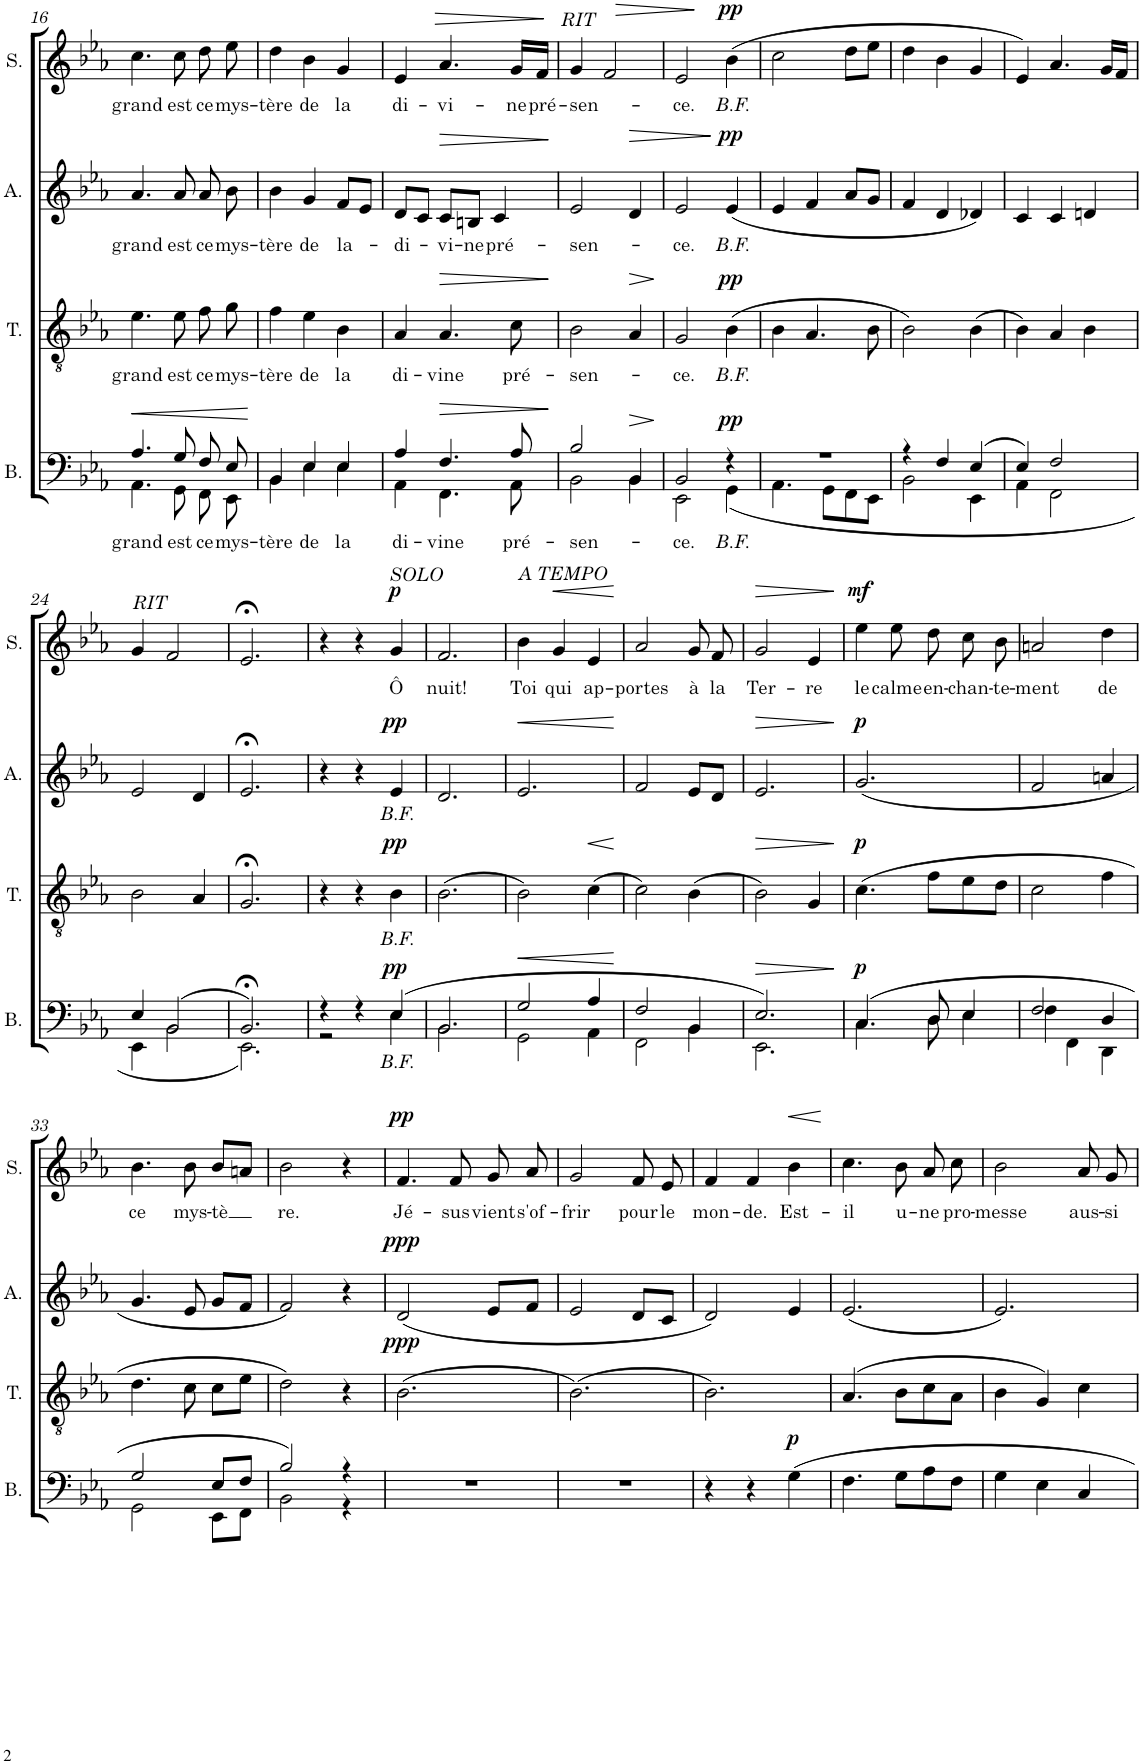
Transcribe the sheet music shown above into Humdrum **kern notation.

**kern	**text	**dynam	**kern	**text	**dynam	**kern	**text	**dynam	**kern	**text	**dynam
*part4	*part4	*part4	*part3	*part3	*part3	*part2	*part2	*part2	*part1	*part1	*part1
*staff4	*staff4	*staff4	*staff3	*staff3	*staff3	*staff2	*staff2	*staff2	*staff1	*staff1	*staff1
*I"Basse	*	*	*I"Ténor	*	*	*I"Alto	*	*	*I"Soprane	*	*
*I'B.	*	*	*I'T.	*	*	*I'A.	*	*	*I'S.	*	*
!!LO:PB:g=z
*clefF4	*	*	*clefGv2	*	*	*clefG2	*	*	*clefG2	*	*
*k[b-e-a-]	*	*	*k[b-e-a-]	*	*	*k[b-e-a-]	*	*	*k[b-e-a-]	*	*
*M3/4	*	*	*M3/4	*	*	*M3/4	*	*	*M3/4	*	*
=16	=16	=16	=16	=16	=16	=16	=16	=16	=16	=16	=16
!	!LO:LY:b	!LO:HP:b	!	!LO:LY:b	!	!	!LO:LY:b	!	!	!LO:LY:b	!
*^	*	*	*	*	*	*	*	*	*	*	*
4.A-/	4.AA-\	grand	<	4.e-\	grand	.	4.a-/	grand	.	4.cc\	grand	.
!	!	!LO:LY:b	!	!	!LO:LY:b	!	!	!LO:LY:b	!	!	!LO:LY:b	!
8G/	8GG\	est	.	8e-\	est	.	8a-/	est	.	8cc\	est	.
!	!	!LO:LY:b	!	!	!LO:LY:b	!	!	!LO:LY:b	!	!	!LO:LY:b	!
8F/	8FF\	ce	.	8f\	ce	.	8a-/	ce	.	8dd\	ce	.
!	!	!LO:LY:b	!	!	!LO:LY:b	!	!	!LO:LY:b	!	!	!LO:LY:b	!
8E-/	8EE-\	mys-	.	8g\	mys-	.	8b-\	mys-	.	8ee-\	mys-	.
*v	*v	*	*	*	*	*	*	*	*	*	*	*
.	.	[	.	.	.	.	.	.	.	.	.
=17	=17	=17	=17	=17	=17	=17	=17	=17	=17	=17	=17
*^	*	*	*	*	*	*	*	*	*	*	*
!	!	!LO:LY:b	!	!	!LO:LY:b	!	!	!LO:LY:b	!	!	!LO:LY:b	!
4BB-/	4BB-\	-tère	.	4f\	-tère	.	4b-\	-tère	.	4dd\	-tère	.
!	!	!LO:LY:b	!	!	!LO:LY:b	!	!	!LO:LY:b	!	!	!LO:LY:b	!
4E-/	4E-\	de	.	4e-\	de	.	4g/	de	.	4b-\	de	.
!	!	!LO:LY:b	!	!	!LO:LY:b	!	!	!LO:LY:b	!	!	!LO:LY:b	!
4E-/	4E-\	la	.	4B-\	la	.	8f/L	la-	.	4g/	la	.
.	.	.	.	.	.	.	8e-/J	.	.	.	.	.
=18	=18	=18	=18	=18	=18	=18	=18	=18	=18	=18	=18	=18
!	!	!LO:LY:b	!	!	!LO:LY:b	!	!	!LO:LY:b	!	!	!LO:LY:b	!
4A-/	4AA-\	di-	.	4A-/	di-	.	8d/L	-di-	.	4e-/	di-	.
.	.	.	.	.	.	.	8c/J	.	.	.	.	.
!	!	!LO:LY:b	!LO:HP:b	!	!LO:LY:b	!LO:HP:b	!	!LO:LY:b	!LO:HP:b	!	!LO:LY:b	!LO:HP:b
4.F/	4.FF\	-vine	>	4.A-/	-vine	>	8c/L	-vi-	>	4.a-/	-vi-	>
!	!	!	!	!	!	!	!	!LO:LY:b	!	!	!	!
.	.	.	.	.	.	.	8Bn/J	-ne	.	.	.	.
!	!	!	!	!	!	!	!	!LO:LY:b	!	!	!	!
.	.	.	.	.	.	.	4c/	pré-	.	.	.	.
!	!	!LO:LY:b	!	!	!LO:LY:b	!	!	!	!	!	!LO:LY:b	!
8A-/	8AA-\	pré-	.	8c\	pré-	.	.	.	.	16g/LL	-ne	.
!	!	!	!	!	!	!	!	!	!	!	!LO:LY:b	!
.	.	.	.	.	.	.	.	.	.	16f/JJ	pré-	.
*v	*v	*	*	*	*	*	*	*	*	*	*	*
.	.	]	.	.	]	.	.	]	.	.	]
=19	=19	=19	=19	=19	=19	=19	=19	=19	=19	=19	=19
*^	*	*	*	*	*	*	*	*	*	*	*
!	!	!	!	!	!	!	!	!	!	!LO:TX:a:i:t=RIT	!	!
!	!	!LO:LY:b	!	!	!LO:LY:b	!	!	!LO:LY:b	!	!	!LO:LY:b	!
2B-/	2BB-\	-sen-	.	2B-\	-sen-	.	2e-/	-sen-	.	4g/	-sen-	.
!	!	!	!	!	!	!	!	!	!	!	!	!LO:HP:b
.	.	.	.	.	.	.	.	.	.	2f/	.	>
!	!	!	!LO:HP:b	!	!	!LO:HP:b	!	!	!LO:HP:b	!	!	!
4BB-/	4BB-\	.	>	4A-/	.	>	4d/	.	>	.	.	.
*v	*v	*	*	*	*	*	*	*	*	*	*	*
.	.	]	.	.	]	.	.	.	.	.	.
=20	=20	=20	=20	=20	=20	=20	=20	=20	=20	=20	=20
*^	*	*	*	*	*	*	*	*	*	*	*
!	!	!LO:LY:b	!	!	!LO:LY:b	!	!	!LO:LY:b	!	!	!LO:LY:b	!
2BB-/	2EE-\	-ce.	.	2G/	-ce.	.	2e-/	-ce.	.	2e-/	-ce.	.
!	!	!LO:LY:b	!LO:DY:a	!	!LO:LY:b	!LO:DY:a	!	!LO:LY:b	!LO:DY:n=1:a	!	!LO:LY:b	!LO:DY:n=1:a
4r	(4GG\	B.F.	pp	(4B-\	B.F.	pp	(4e-/	B.F.	] pp	(4b-\	B.F.	] pp
=21	=21	=21	=21	=21	=21	=21	=21	=21	=21	=21	=21	=21
2.r	4.AA-\	.	.	4B-\	.	.	4e-/	.	.	2cc\	.	.
.	.	.	.	4.A-/	.	.	4f/	.	.	.	.	.
.	8GG\L	.	.	.	.	.	.	.	.	.	.	.
.	8FF\	.	.	.	.	.	8a-/L	.	.	8dd\L	.	.
.	8EE-\J	.	.	8B-\	.	.	8g/J	.	.	8ee-\J	.	.
=22	=22	=22	=22	=22	=22	=22	=22	=22	=22	=22	=22	=22
4r	2BB-\	.	.	2B-\)	.	.	4f/	.	.	4dd\	.	.
4F/	.	.	.	.	.	.	4d/	.	.	4b-\	.	.
(4E-/	4EE-\	.	.	(4B-\	.	.	4d-X/)	.	.	4g/	.	.
=23	=23	=23	=23	=23	=23	=23	=23	=23	=23	=23	=23	=23
4E-/)	4AA-\	.	.	4B-\)	.	.	4c/	.	.	4e-/)	.	.
2F/	2FF\	.	.	4A-/	.	.	4c/	.	.	4.a-/	.	.
.	.	.	.	4B-\	.	.	4dn/	.	.	.	.	.
.	.	.	.	.	.	.	.	.	.	16g/LL	.	.
.	.	.	.	.	.	.	.	.	.	16f/JJ	.	.
!!LO:LB:g=z
=24	=24	=24	=24	=24	=24	=24	=24	=24	=24	=24	=24	=24
!	!	!	!	!	!	!	!	!	!	!LO:TX:a:i:t=RIT	!	!
4E-/	4EE-\	.	.	2B-\	.	.	2e-/	.	.	4g/	.	.
(2BB-/	2BB-\	.	.	.	.	.	.	.	.	2f/	.	.
.	.	.	.	4A-/	.	.	4d/	.	.	.	.	.
=25	=25	=25	=25	=25	=25	=25	=25	=25	=25	=25	=25	=25
2.BB-;</)	2.EE-\)	.	.	2.G;</	.	.	2.e-;</	.	.	2.e-;</	.	.
=26	=26	=26	=26	=26	=26	=26	=26	=26	=26	=26	=26	=26
4r	2r	.	.	4r	.	.	4r	.	.	4r	.	.
4r	.	.	.	4r	.	.	4r	.	.	4r	.	.
!	!	!	!	!	!	!	!	!	!	!LO:TX:a:i:t=SOLO	!	!
!	!	!LO:LY:b	!LO:DY:a	!	!LO:LY:b	!LO:DY:a	!	!LO:LY:b	!LO:DY:a	!	!LO:LY:b	!LO:DY:a
(4E-/	4E-\	B.F.	pp	4B-\	B.F.	pp	4e-/	B.F.	pp	4g/	Ô	p
=27	=27	=27	=27	=27	=27	=27	=27	=27	=27	=27	=27	=27
!	!	!	!	!	!	!	!	!	!	!	!LO:LY:b	!
2.BB-/	2.BB-\	.	.	(2.B-\	.	.	2.d/	.	.	2.f/	nuit!	.
=28	=28	=28	=28	=28	=28	=28	=28	=28	=28	=28	=28	=28
!	!	!	!	!	!	!	!	!	!	!LO:TX:a:i:t=A TEMPO	!	!
!	!	!	!LO:HP:b	!	!	!	!	!	!LO:HP:b	!	!LO:LY:b	!
2G/	2GG\	.	<	2B-\)	.	.	2.e-/	.	<	4b-\	Toi	.
!	!	!	!	!	!	!	!	!	!	!	!LO:LY:b	!LO:HP:b
.	.	.	.	.	.	.	.	.	.	4g/	qui	<
!	!	!	!	!	!	!LO:HP:b	!	!	!	!	!LO:LY:b	!
4A-/	4AA-\	.	.	(4c\	.	<	.	.	.	4e-/	ap-	.
*v	*v	*	*	*	*	*	*	*	*	*	*	*
.	.	[	.	.	[	.	.	[	.	.	[
=29	=29	=29	=29	=29	=29	=29	=29	=29	=29	=29	=29
*^	*	*	*	*	*	*	*	*	*	*	*
!	!	!	!	!	!	!	!	!	!	!	!LO:LY:b	!
2F/	2FF\	.	.	2c\)	.	.	2f/	.	.	2a-/	-portes	.
!	!	!	!	!	!	!	!	!	!	!	!LO:LY:b	!
4BB-/	4BB-\	.	.	(4B-\	.	.	8e-/L	.	.	8g/	à	.
!	!	!	!	!	!	!	!	!	!	!	!LO:LY:b	!
.	.	.	.	.	.	.	8d/J	.	.	8f/	la	.
=30	=30	=30	=30	=30	=30	=30	=30	=30	=30	=30	=30	=30
!	!	!	!LO:HP:b	!	!	!LO:HP:b	!	!	!LO:HP:b	!	!LO:LY:b	!LO:HP:b
2.E-/)	2.EE-\	.	>	2B-\)	.	>	2.e-/	.	>	2g/	Ter-	>
!	!	!	!	!	!	!	!	!	!	!	!LO:LY:b	!
.	.	.	.	4G/	.	.	.	.	.	4e-/	-re	.
*v	*v	*	*	*	*	*	*	*	*	*	*	*
.	.	]	.	.	]	.	.	]	.	.	]
=31	=31	=31	=31	=31	=31	=31	=31	=31	=31	=31	=31
*^	*	*	*	*	*	*	*	*	*	*	*
!	!	!	!LO:DY:a	!	!	!LO:DY:a	!	!	!LO:DY:a	!	!LO:LY:b	!LO:DY:a
(4.C/	4.C\	.	p	(4.c\	.	p	(2.g/	.	p	4ee-\	le	mf
!	!	!	!	!	!	!	!	!	!	!	!LO:LY:b	!
.	.	.	.	.	.	.	.	.	.	8ee-\	calme	.
!	!	!	!	!	!	!	!	!	!	!	!LO:LY:b	!
8D/	8D\	.	.	8f\L	.	.	.	.	.	8dd\	en-	.
!	!	!	!	!	!	!	!	!	!	!	!LO:LY:b	!
4E-/	4E-\	.	.	8e-\	.	.	.	.	.	8cc\	-chan-	.
!	!	!	!	!	!	!	!	!	!	!	!LO:LY:b	!
.	.	.	.	8d\J	.	.	.	.	.	8b-\	-te-	.
=32	=32	=32	=32	=32	=32	=32	=32	=32	=32	=32	=32	=32
!	!	!	!	!	!	!	!	!	!	!	!LO:LY:b	!
2F/	4F\	.	.	2c\	.	.	2f/	.	.	2an/	-ment	.
.	4FF\	.	.	.	.	.	.	.	.	.	.	.
!	!	!	!	!	!	!	!	!	!	!	!LO:LY:b	!
4D/	4DD\	.	.	4f\	.	.	4an/	.	.	4dd\	de	.
!!LO:LB:g=z
=33	=33	=33	=33	=33	=33	=33	=33	=33	=33	=33	=33	=33
!	!	!	!	!	!	!	!	!	!	!	!LO:LY:b	!
2G/	2GG\	.	.	4.d\	.	.	4.g/	.	.	4.b-\	ce	.
!	!	!	!	!	!	!	!	!	!	!	!LO:LY:b	!
.	.	.	.	8c\	.	.	8e-/	.	.	8b-\	mys-	.
!	!	!	!	!	!	!	!	!	!	!	!LO:LY:b	!
8E-/L	8EE-\L	.	.	8c\L	.	.	8g/L	.	.	8b-/L	-tè	.
8F/J	8FF\J	.	.	8e-\J	.	.	8f/J	.	.	8an/J	.	.
=34	=34	=34	=34	=34	=34	=34	=34	=34	=34	=34	=34	=34
!	!	!	!	!	!	!	!	!	!	!	!LO:LY:b	!
2B-/)	2BB-\	.	.	2d\)	.	.	2f/)	.	.	2b-\	re.	.
4r	4r	.	.	4r	.	.	4r	.	.	4r	.	.
=35	=35	=35	=35	=35	=35	=35	=35	=35	=35	=35	=35	=35
!	!	!	!	!	!	!LO:DY:a	!	!	!LO:DY:a	!	!LO:LY:b	!LO:DY:a
*v	*v	*	*	*	*	*	*	*	*	*	*	*
2.r	.	.	(2.B-\	.	ppp	(2d/	.	ppp	4.f/	Jé-	pp
!	!	!	!	!	!	!	!	!	!	!LO:LY:b	!
.	.	.	.	.	.	.	.	.	8f/	-sus	.
!	!	!	!	!	!	!	!	!	!	!LO:LY:b	!
.	.	.	.	.	.	8e-/L	.	.	8g/	vient	.
!	!	!	!	!	!	!	!	!	!	!LO:LY:b	!
.	.	.	.	.	.	8f/J	.	.	8a-/	s'of-	.
=36	=36	=36	=36	=36	=36	=36	=36	=36	=36	=36	=36
!	!	!	!	!	!	!	!	!	!	!LO:LY:b	!
2.r	.	.	(2.B-\)	.	.	2e-/	.	.	2g/	-frir	.
!	!	!	!	!	!	!	!	!	!	!LO:LY:b	!
.	.	.	.	.	.	8d/L	.	.	8f/	pour	.
!	!	!	!	!	!	!	!	!	!	!LO:LY:b	!
.	.	.	.	.	.	8c/J	.	.	8e-/	le	.
=37	=37	=37	=37	=37	=37	=37	=37	=37	=37	=37	=37
!	!	!	!	!	!	!	!	!	!	!LO:LY:b	!
4r	.	.	2.B-\)	.	.	2d/)	.	.	4f/	mon-	.
!	!	!	!	!	!	!	!	!	!	!LO:LY:b	!
4r	.	.	.	.	.	.	.	.	4f/	-de.	.
!	!	!LO:DY:a	!	!	!	!	!	!	!	!LO:LY:b	!LO:HP:b
4G\	.	p	.	.	.	4e-/	.	.	4b-\	Est-	<
.	.	.	.	.	.	.	.	.	.	.	[
=38	=38	=38	=38	=38	=38	=38	=38	=38	=38	=38	=38
!	!	!	!	!	!	!	!	!	!	!LO:LY:b	!
4.F\	.	.	(4.A-/	.	.	(2.e-/	.	.	4.cc\	-il	.
!	!	!	!	!	!	!	!	!	!	!LO:LY:b	!
8G\L	.	.	8B-\L	.	.	.	.	.	8b-\	u-	.
!	!	!	!	!	!	!	!	!	!	!LO:LY:b	!
8A-\	.	.	8c\	.	.	.	.	.	8a-/	-ne	.
!	!	!	!	!	!	!	!	!	!	!LO:LY:b	!
8F\J	.	.	8A-\J	.	.	.	.	.	8cc\	pro-	.
=39	=39	=39	=39	=39	=39	=39	=39	=39	=39	=39	=39
!	!	!	!	!	!	!	!	!	!	!LO:LY:b	!
4G\	.	.	4B-\	.	.	2.e-/)	.	.	2b-\	-messe	.
4E-\	.	.	4G/)	.	.	.	.	.	.	.	.
!	!	!	!	!	!	!	!	!	!	!LO:LY:b	!
4C/	.	.	4c\	.	.	.	.	.	8a-/	aus-	.
!	!	!	!	!	!	!	!	!	!	!LO:LY:b	!
.	.	.	.	.	.	.	.	.	8g/	-si	.
=	=	=	=	=	=	=	=	=	=	=	=
*-	*-	*-	*-	*-	*-	*-	*-	*-	*-	*-	*-
